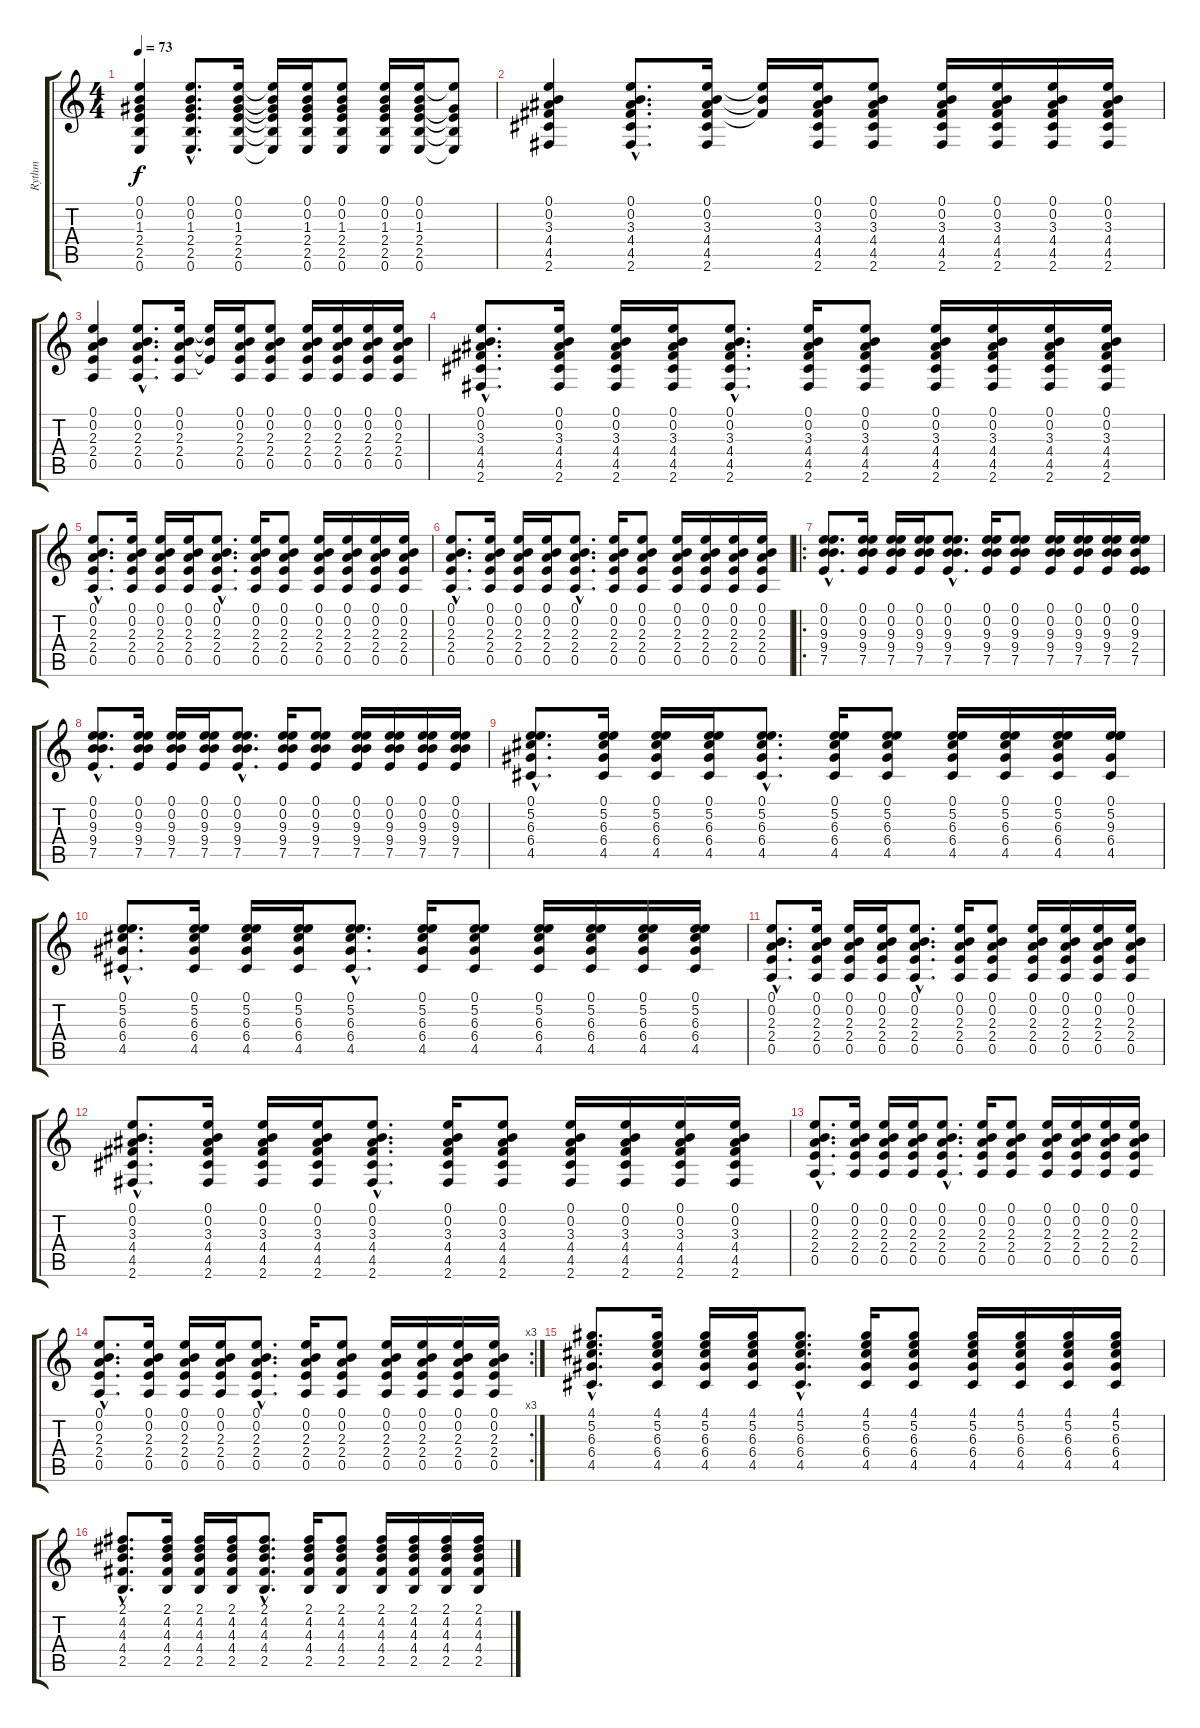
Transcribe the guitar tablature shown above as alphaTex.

\track ("Rythm" "Rythm") {instrument electricguitarjazz}
\staff {score tabs}
\tuning (E4 B3 G3 D3 A2 E2) {hide}
\ts (4 4)
\tempo 73
\clef g2
\ks c
(0.1 0.2 1.3 2.4 2.5 0.6).4{dy f instrument electricguitarjazz} (0.1{hac} 0.2{hac} 1.3{hac} 2.4{hac} 2.5{hac} 0.6{hac}).8{d} (0.1 0.2 1.3 2.4 2.5 0.6).16 (0.1{t} 0.2{t} 1.3{t} 2.4{t} 2.5{t} 0.6{t}).16 (0.1 0.2 1.3 2.4 2.5 0.6).16 (0.1 0.2 1.3 2.4 2.5 0.6).8 (0.1 0.2 1.3 2.4 2.5 0.6).16 (0.1 0.2 1.3 2.4 2.5 0.6).16 (0.1{t} 1.3{t} 2.4{t} 2.5{t} 0.6{t}).8 |
(0.1 0.2 3.3 4.4 4.5 2.6).4 (0.1{hac} 0.2{hac} 3.3{hac} 4.4{hac} 4.5{hac} 2.6{hac}).8{d} (0.1 0.2 3.3 4.4 4.5 2.6).16 (0.1{t} 0.2{t} 4.4{t}).16 (0.1 0.2 3.3 4.4 4.5 2.6).16 (0.1 0.2 3.3 4.4 4.5 2.6).8 (0.1 0.2 3.3 4.4 4.5 2.6).16 (0.1 0.2 3.3 4.4 4.5 2.6).16 (0.1 0.2 3.3 4.4 4.5 2.6).16 (0.1 0.2 3.3 4.4 4.5 2.6).16 |
(0.1 0.2 2.3 2.4 0.5).4 (0.1{hac} 0.2{hac} 2.3{hac} 2.4{hac} 0.5{hac}).8{d} (0.1 0.2 2.3 2.4 0.5).16 (0.1{t} 0.2{t} 2.4{t}).16 (0.1 0.2 2.3 2.4 0.5).16 (0.1 0.2 2.3 2.4 0.5).8 (0.1 0.2 2.3 2.4 0.5).16 (0.1 0.2 2.3 2.4 0.5).16 (0.1 0.2 2.3 2.4 0.5).16 (0.1 0.2 2.3 2.4 0.5).16 |
(0.1{hac} 0.2{hac} 3.3{hac} 4.4{hac} 4.5{hac} 2.6{hac}).8{d} (0.1 0.2 3.3 4.4 4.5 2.6).16 (0.1 0.2 3.3 4.4 4.5 2.6).16 (0.1 0.2 3.3 4.4 4.5 2.6).16 (0.1{hac} 0.2{hac} 3.3{hac} 4.4{hac} 4.5{hac} 2.6{hac}).8{d} (0.1 0.2 3.3 4.4 4.5 2.6).16 (0.1 0.2 3.3 4.4 4.5 2.6).8 (0.1 0.2 3.3 4.4 4.5 2.6).16 (0.1 0.2 3.3 4.4 4.5 2.6).16 (0.1 0.2 3.3 4.4 4.5 2.6).16 (0.1 0.2 3.3 4.4 4.5 2.6).16 |
(0.1{hac} 0.2{hac} 2.3{hac} 2.4{hac} 0.5{hac}).8{d} (0.1 0.2 2.3 2.4 0.5).16 (0.1 0.2 2.3 2.4 0.5).16 (0.1 0.2 2.3 2.4 0.5).16 (0.1{hac} 0.2{hac} 2.3{hac} 2.4{hac} 0.5{hac}).8{d} (0.1 0.2 2.3 2.4 0.5).16 (0.1 0.2 2.3 2.4 0.5).8 (0.1 0.2 2.3 2.4 0.5).16 (0.1 0.2 2.3 2.4 0.5).16 (0.1 0.2 2.3 2.4 0.5).16 (0.1 0.2 2.3 2.4 0.5).16 |
(0.1{hac} 0.2{hac} 2.3{hac} 2.4{hac} 0.5{hac}).8{d} (0.1 0.2 2.3 2.4 0.5).16 (0.1 0.2 2.3 2.4 0.5).16 (0.1 0.2 2.3 2.4 0.5).16 (0.1{hac} 0.2{hac} 2.3{hac} 2.4{hac} 0.5{hac}).8{d} (0.1 0.2 2.3 2.4 0.5).16 (0.1 0.2 2.3 2.4 0.5).8 (0.1 0.2 2.3 2.4 0.5).16 (0.1 0.2 2.3 2.4 0.5).16 (0.1 0.2 2.3 2.4 0.5).16 (0.1 0.2 2.3 2.4 0.5).16 |
\ro
(0.1{hac} 0.2{hac} 9.3{hac} 9.4{hac} 7.5{hac}).8{d} (0.1 0.2 9.3 9.4 7.5).16 (0.1 0.2 9.3 9.4 7.5).16 (0.1 0.2 9.3 9.4 7.5).16 (0.1{hac} 0.2{hac} 9.3{hac} 9.4{hac} 7.5{hac}).8{d} (0.1 0.2 9.3 9.4 7.5).16 (0.1 0.2 9.3 9.4 7.5).8 (0.1 0.2 9.3 9.4 7.5).16 (0.1 0.2 9.3 9.4 7.5).16 (0.1 0.2 9.3 9.4 7.5).16 (0.1 0.2 9.3 2.4 7.5).16 |
(0.1{hac} 0.2{hac} 9.3{hac} 9.4{hac} 7.5{hac}).8{d} (0.1 0.2 9.3 9.4 7.5).16 (0.1 0.2 9.3 9.4 7.5).16 (0.1 0.2 9.3 9.4 7.5).16 (0.1{hac} 0.2{hac} 9.3{hac} 9.4{hac} 7.5{hac}).8{d} (0.1 0.2 9.3 9.4 7.5).16 (0.1 0.2 9.3 9.4 7.5).8 (0.1 0.2 9.3 9.4 7.5).16 (0.1 0.2 9.3 9.4 7.5).16 (0.1 0.2 9.3 9.4 7.5).16 (0.1 0.2 9.3 9.4 7.5).16 |
(0.1{hac} 5.2{hac} 6.3{hac} 6.4{hac} 4.5{hac}).8{d} (0.1 5.2 6.3 6.4 4.5).16 (0.1 5.2 6.3 6.4 4.5).16 (0.1 5.2 6.3 6.4 4.5).16 (0.1{hac} 5.2{hac} 6.3{hac} 6.4{hac} 4.5{hac}).8{d} (0.1 5.2 6.3 6.4 4.5).16 (0.1 5.2 6.3 6.4 4.5).8 (0.1 5.2 6.3 6.4 4.5).16 (0.1 5.2 6.3 6.4 4.5).16 (0.1 5.2 6.3 6.4 4.5).16 (0.1 5.2 9.3 6.4 4.5).16 |
(0.1{hac} 5.2{hac} 6.3{hac} 6.4{hac} 4.5{hac}).8{d} (0.1 5.2 6.3 6.4 4.5).16 (0.1 5.2 6.3 6.4 4.5).16 (0.1 5.2 6.3 6.4 4.5).16 (0.1{hac} 5.2{hac} 6.3{hac} 6.4{hac} 4.5{hac}).8{d} (0.1 5.2 6.3 6.4 4.5).16 (0.1 5.2 6.3 6.4 4.5).8 (0.1 5.2 6.3 6.4 4.5).16 (0.1 5.2 6.3 6.4 4.5).16 (0.1 5.2 6.3 6.4 4.5).16 (0.1 5.2 6.3 6.4 4.5).16 |
(0.1{hac} 0.2{hac} 2.3{hac} 2.4{hac} 0.5{hac}).8{d} (0.1 0.2 2.3 2.4 0.5).16 (0.1 0.2 2.3 2.4 0.5).16 (0.1 0.2 2.3 2.4 0.5).16 (0.1{hac} 0.2{hac} 2.3{hac} 2.4{hac} 0.5{hac}).8{d} (0.1 0.2 2.3 2.4 0.5).16 (0.1 0.2 2.3 2.4 0.5).8 (0.1 0.2 2.3 2.4 0.5).16 (0.1 0.2 2.3 2.4 0.5).16 (0.1 0.2 2.3 2.4 0.5).16 (0.1 0.2 2.3 2.4 0.5).16 |
(0.1{hac} 0.2{hac} 3.3{hac} 4.4{hac} 4.5{hac} 2.6{hac}).8{d} (0.1 0.2 3.3 4.4 4.5 2.6).16 (0.1 0.2 3.3 4.4 4.5 2.6).16 (0.1 0.2 3.3 4.4 4.5 2.6).16 (0.1{hac} 0.2{hac} 3.3{hac} 4.4{hac} 4.5{hac} 2.6{hac}).8{d} (0.1 0.2 3.3 4.4 4.5 2.6).16 (0.1 0.2 3.3 4.4 4.5 2.6).8 (0.1 0.2 3.3 4.4 4.5 2.6).16 (0.1 0.2 3.3 4.4 4.5 2.6).16 (0.1 0.2 3.3 4.4 4.5 2.6).16 (0.1 0.2 3.3 4.4 4.5 2.6).16 |
(0.1{hac} 0.2{hac} 2.3{hac} 2.4{hac} 0.5{hac}).8{d} (0.1 0.2 2.3 2.4 0.5).16 (0.1 0.2 2.3 2.4 0.5).16 (0.1 0.2 2.3 2.4 0.5).16 (0.1{hac} 0.2{hac} 2.3{hac} 2.4{hac} 0.5{hac}).8{d} (0.1 0.2 2.3 2.4 0.5).16 (0.1 0.2 2.3 2.4 0.5).8 (0.1 0.2 2.3 2.4 0.5).16 (0.1 0.2 2.3 2.4 0.5).16 (0.1 0.2 2.3 2.4 0.5).16 (0.1 0.2 2.3 2.4 0.5).16 |
\rc 3
(0.1{hac} 0.2{hac} 2.3{hac} 2.4{hac} 0.5{hac}).8{d} (0.1 0.2 2.3 2.4 0.5).16 (0.1 0.2 2.3 2.4 0.5).16 (0.1 0.2 2.3 2.4 0.5).16 (0.1{hac} 0.2{hac} 2.3{hac} 2.4{hac} 0.5{hac}).8{d} (0.1 0.2 2.3 2.4 0.5).16 (0.1 0.2 2.3 2.4 0.5).8 (0.1 0.2 2.3 2.4 0.5).16 (0.1 0.2 2.3 2.4 0.5).16 (0.1 0.2 2.3 2.4 0.5).16 (0.1 0.2 2.3 2.4 0.5).16 |
(4.1{hac} 5.2{hac} 6.3{hac} 6.4{hac} 4.5{hac}).8{d} (4.1 5.2 6.3 6.4 4.5).16 (4.1 5.2 6.3 6.4 4.5).16 (4.1 5.2 6.3 6.4 4.5).16 (4.1{hac} 5.2{hac} 6.3{hac} 6.4{hac} 4.5{hac}).8{d} (4.1 5.2 6.3 6.4 4.5).16 (4.1 5.2 6.3 6.4 4.5).8 (4.1 5.2 6.3 6.4 4.5).16 (4.1 5.2 6.3 6.4 4.5).16 (4.1 5.2 6.3 6.4 4.5).16 (4.1 5.2 6.3 6.4 4.5).16 |
(2.1{hac} 4.2{hac} 4.3{hac} 4.4{hac} 2.5{hac}).8{d} (2.1 4.2 4.3 4.4 2.5).16 (2.1 4.2 4.3 4.4 2.5).16 (2.1 4.2 4.3 4.4 2.5).16 (2.1{hac} 4.2{hac} 4.3{hac} 4.4{hac} 2.5{hac}).8{d} (2.1 4.2 4.3 4.4 2.5).16 (2.1 4.2 4.3 4.4 2.5).8 (2.1 4.2 4.3 4.4 2.5).16 (2.1 4.2 4.3 4.4 2.5).16 (2.1 4.2 4.3 4.4 2.5).16 (2.1 4.2 4.3 4.4 2.5).16
